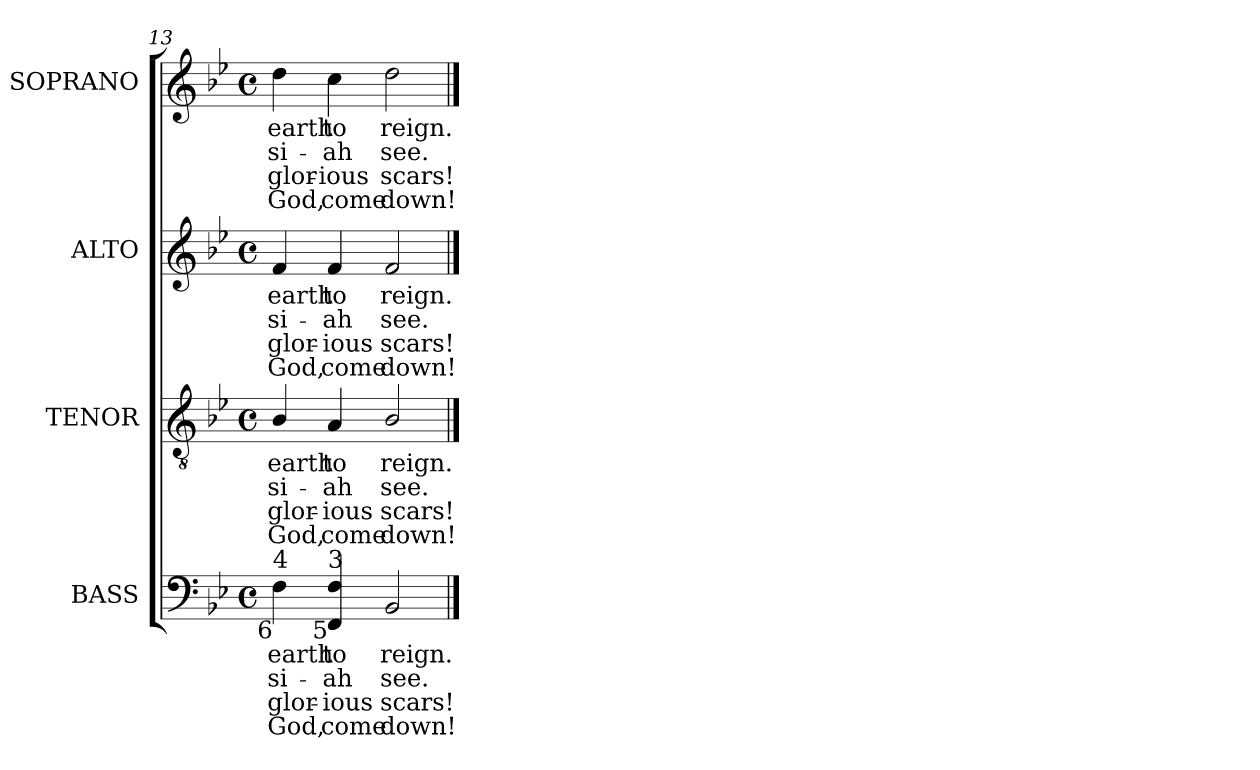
**kern	**text	**text	**text	**text	**kern	**text	**text	**text	**text	**kern	**text	**text	**text	**text	**kern	**text	**text	**text	**text
*part4	*part4	*part4	*part4	*part4	*part3	*part3	*part3	*part3	*part3	*part2	*part2	*part2	*part2	*part2	*part1	*part1	*part1	*part1	*part1
*staff4	*staff4	*staff4	*staff4	*staff4	*staff3	*staff3	*staff3	*staff3	*staff3	*staff2	*staff2	*staff2	*staff2	*staff2	*staff1	*staff1	*staff1	*staff1	*staff1
*I"BASS	*	*	*	*	*I"TENOR	*	*	*	*	*I"ALTO	*	*	*	*	*I"SOPRANO	*	*	*	*
*I'B.	*	*	*	*	*I'T.	*	*	*	*	*I'A.	*	*	*	*	*I'S.	*	*	*	*
*clefF4	*	*	*	*	*clefGv2	*	*	*	*	*clefG2	*	*	*	*	*clefG2	*	*	*	*
*	*	*	*	*	*ITrd7c12	*	*	*	*	*	*	*	*	*	*	*	*	*	*
*k[b-e-]	*	*	*	*	*k[b-e-]	*	*	*	*	*k[b-e-]	*	*	*	*	*k[b-e-]	*	*	*	*
*B-:	*	*	*	*	*B-:	*	*	*	*	*B-:	*	*	*	*	*B-:	*	*	*	*
*M4/4	*	*	*	*	*M4/4	*	*	*	*	*M4/4	*	*	*	*	*M4/4	*	*	*	*
*met(c)	*	*	*	*	*met(c)	*	*	*	*	*met(c)	*	*	*	*	*met(c)	*	*	*	*
=13	=13	=13	=13	=13	=13	=13	=13	=13	=13	=13	=13	=13	=13	=13	=13	=13	=13	=13	=13
!	!LO:LY:b:color=#000000	!LO:LY:b:color=#000000	!LO:LY:b:color=#000000	!LO:LY:b:color=#000000	!	!	!	!	!	!	!	!	!	!	!	!	!	!	!
!	!	!	!	!	!	!LO:LY:b:color=#000000	!LO:LY:b:color=#000000	!LO:LY:b:color=#000000	!LO:LY:b:color=#000000	!	!	!	!	!	!	!	!	!	!
!	!	!	!	!	!	!	!	!	!	!	!LO:LY:b:color=#000000	!LO:LY:b:color=#000000	!LO:LY:b:color=#000000	!LO:LY:b:color=#000000	!	!	!	!	!
!LO:TX:b:rj:t=6	!	!	!	!	!	!	!	!	!	!	!	!	!	!	!	!	!	!	!
!LO:TX:t=4	!	!	!	!	!	!	!	!	!	!	!	!	!	!	!	!	!	!	!
!	!	!	!	!	!	!	!	!	!	!	!	!	!	!	!	!LO:LY:b:color=#000000	!LO:LY:b:color=#000000	!LO:LY:b:color=#000000	!LO:LY:b:color=#000000
4Fi\	earth	-si-	glor-	-God,	4BB-i/	earth	-si-	glor-	God,	4fi/	earth	-si-	glor-	-God,	4ddi\	earth	-si-	glor-	God,
!	!LO:LY:b:color=#000000	!LO:LY:b:color=#000000	!LO:LY:b:color=#000000	!LO:LY:b:color=#000000	!	!	!	!	!	!	!	!	!	!	!	!	!	!	!
!	!	!	!	!	!	!LO:LY:b:color=#000000	!LO:LY:b:color=#000000	!LO:LY:b:color=#000000	!LO:LY:b:color=#000000	!	!	!	!	!	!	!	!	!	!
!	!	!	!	!	!	!	!	!	!	!	!LO:LY:b:color=#000000	!LO:LY:b:color=#000000	!LO:LY:b:color=#000000	!LO:LY:b:color=#000000	!	!	!	!	!
!LO:TX:b:rj:t=5	!	!	!	!	!	!	!	!	!	!	!	!	!	!	!	!	!	!	!
!LO:TX:t=3	!	!	!	!	!	!	!	!	!	!	!	!	!	!	!	!	!	!	!
!	!	!	!	!	!	!	!	!	!	!	!	!	!	!	!	!LO:LY:b:color=#000000	!LO:LY:b:color=#000000	!LO:LY:b:color=#000000	!LO:LY:b:color=#000000
4FFi/ 4Fi	to	-ah	ious	come	4AAi/	to	-ah	ious	-come	4fi/	to	-ah	ious	come	4cci\	to	-ah	ious	-come
!	!LO:LY:b:color=#000000	!LO:LY:b:color=#000000	!LO:LY:b:color=#000000	!LO:LY:b:color=#000000	!	!	!	!	!	!	!	!	!	!	!	!	!	!	!
!	!	!	!	!	!	!LO:LY:b:color=#000000	!LO:LY:b:color=#000000	!LO:LY:b:color=#000000	!LO:LY:b:color=#000000	!	!	!	!	!	!	!	!	!	!
!	!	!	!	!	!	!	!	!	!	!	!LO:LY:b:color=#000000	!LO:LY:b:color=#000000	!LO:LY:b:color=#000000	!LO:LY:b:color=#000000	!	!	!	!	!
!	!	!	!	!	!	!	!	!	!	!	!	!	!	!	!	!LO:LY:b:color=#000000	!LO:LY:b:color=#000000	!LO:LY:b:color=#000000	!LO:LY:b:color=#000000
2BB-i/	reign.	see.	scars!	down!	2BB-i/	reign.	see.	scars!	down!	2fi/	reign.	see.	scars!	down!	2ddi\	reign.	see.	scars!	down!
==	==	==	==	==	==	==	==	==	==	==	==	==	==	==	==	==	==	==	==
*-	*-	*-	*-	*-	*-	*-	*-	*-	*-	*-	*-	*-	*-	*-	*-	*-	*-	*-	*-
